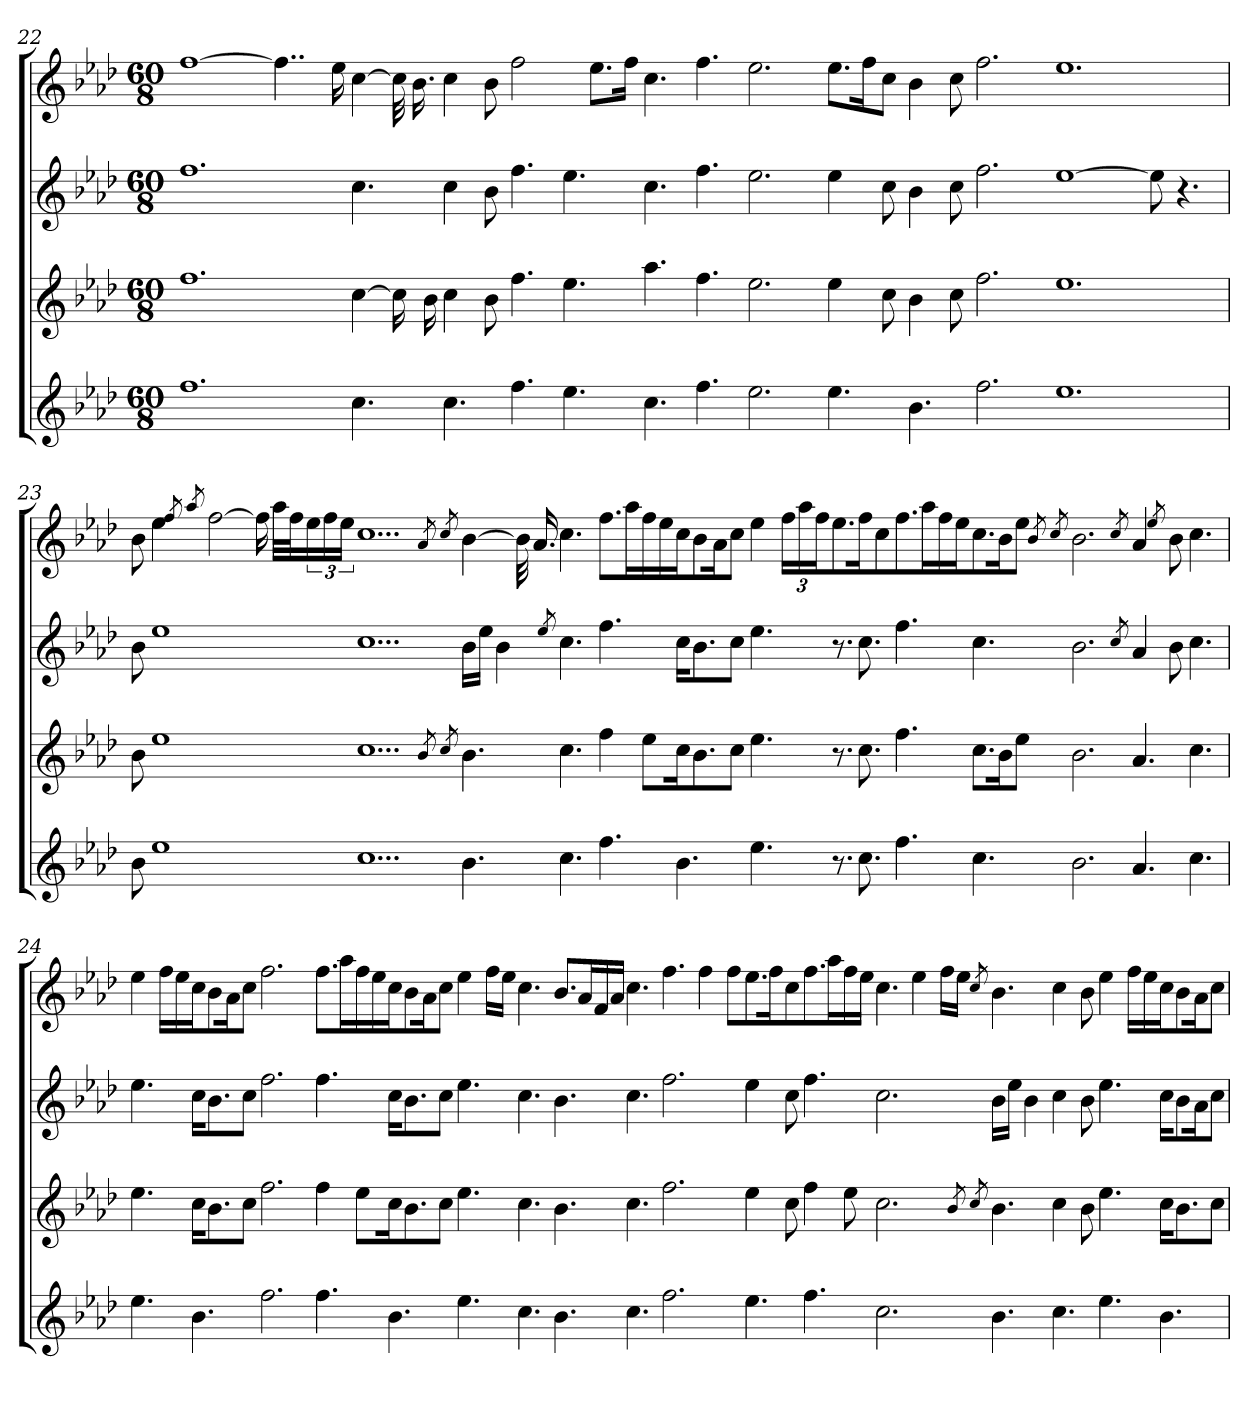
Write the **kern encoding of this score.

**kern	**kern	**kern	**kern
*part4	*part3	*part2	*part1
*staff4	*staff3	*staff2	*staff1
*clefG2	*clefG2	*clefG2	*clefG2
*k[b-e-a-d-]	*k[b-e-a-d-]	*k[b-e-a-d-]	*k[b-e-a-d-]
*M60/8	*M60/8	*M60/8	*M60/8
=22	=22	=22	=22
1.ff	1.ff	1.ff	[1ff
.	.	.	4..ff]
.	.	.	16ee-
4.cc	[4cc	4.cc	[4cc
.	16cc]	.	32cc]
.	.	.	16.b-
.	16b-	.	.
4.cc	4cc	4cc	4cc
.	8b-	8b-	8b-
4.ff	4.ff	4.ff	2ff
4.ee-	4.ee-	4.ee-	.
.	.	.	8.ee-\L
.	.	.	16ff\Jk
4.cc	4.aa-	4.cc	4.cc
4.ff	4.ff	4.ff	4.ff
2.ee-	2.ee-	2.ee-	2.ee-
4.ee-	4ee-	4ee-	8.ee-\L
.	.	.	16ff\K
.	8cc	8cc	8cc\J
4.b-	4b-	4b-	4b-
.	8cc	8cc	8cc
2.ff	2.ff	2.ff	2.ff
1.ee-	1.ee-	[1ee-	1.ee-
.	.	8ee-]	.
.	.	4.r	.
=23	=23	=23	=23
8b-	8b-	8b-	8b-
1ee-	1ee-	1ee-	4ee-
.	.	.	8qff
.	.	.	8qaa-
.	.	.	[2ff
.	.	.	16ff]
.	.	.	32aa-\LLL
.	.	.	32ff\J
.	.	.	24ee-\
.	.	.	24ff\
.	.	.	24ee-\JJ
1...cc	1...cc	1...cc	1...cc
.	8qb-	.	8qa-
.	8qcc	.	8qcc
4.b-	4.b-	16b-\LL	[4b-
.	.	16ee-\JJ	.
.	.	4b-	.
.	.	.	32b-]
.	.	.	16.a-
.	.	8qee-	.
4.cc	4.cc	4.cc	4.cc
4.ff	4ff	4.ff	8.ff\L
.	.	.	16aa-\L
.	8ee-\L	.	16ff\
.	.	.	16ee-\
4.b-	16cc\K	16cc\KL	16cc\J
.	8.b-\	8.b-\	8b-\
.	.	.	16a-\K
.	8cc\J	8cc\J	8cc\J
4.ee-	4.ee-	4.ee-	4ee-
.	.	.	24ff\LL
.	.	.	24aa-\
.	.	.	24ff\J
8.r	8.r	8.r	8.ee-\
8.cc	8.cc	8.cc	16ff\K
.	.	.	8cc\
4.ff	4.ff	4.ff	8.ff\
.	.	.	16aa-\L
.	.	.	16ff\
.	.	.	16ee-\J
4.cc	8.cc\L	4.cc	8.cc\
.	16b-\K	.	16b-\K
.	8ee-\J	.	8ee-\J
.	.	.	8qb-
.	.	.	8qcc
2.b-	2.b-	2.b-	2.b-
.	.	8qcc	8qcc
4.a-	4.a-	4a-	4a-
.	.	.	8qee-
.	.	8b-	8b-
4.cc	4.cc	4.cc	4.cc
=24	=24	=24	=24
4.ee-	4.ee-	4.ee-	4ee-
.	.	.	16ff\LL
.	.	.	16ee-\
4.b-	16cc\KL	16cc\KL	16cc\J
.	8.b-\	8.b-\	8b-\
.	.	.	16a-\K
.	8cc\J	8cc\J	8cc\J
2.ff	2.ff	2.ff	2.ff
4.ff	4ff	4.ff	8.ff\L
.	.	.	16aa-\L
.	8ee-\L	.	16ff\
.	.	.	16ee-\
4.b-	16cc\K	16cc\KL	16cc\J
.	8.b-\	8.b-\	8b-\
.	.	.	16a-\K
.	8cc\J	8cc\J	8cc\J
4.ee-	4.ee-	4.ee-	4ee-
.	.	.	16ff\LL
.	.	.	16ee-\JJ
4.cc	4.cc	4.cc	4.cc
4.b-	4.b-	4.b-	8.b-/L
.	.	.	16a-/L
.	.	.	16f/
.	.	.	16a-/JJ
4.cc	4.cc	4.cc	4.cc
2.ff	2.ff	2.ff	4.ff
.	.	.	4ff
.	.	.	8ff\L
4.ee-	4ee-	4ee-	8.ee-\
.	.	.	16ff\K
.	8cc	8cc	8cc\
4.ff	4ff	4.ff	8.ff\
.	.	.	16aa-\L
.	8ee-	.	16ff\
.	.	.	16ee-\JJ
2.cc	2.cc	2.cc	4.cc
.	.	.	4ee-
.	.	.	16ff\LL
.	.	.	16ee-\JJ
.	8qb-	.	.
.	8qcc	.	8qcc
4.b-	4.b-	16b-\LL	4.b-
.	.	16ee-\JJ	.
.	.	4b-	.
4.cc	4cc	4cc	4cc
.	8b-	8b-	8b-
4.ee-	4.ee-	4.ee-	4ee-
.	.	.	16ff\LL
.	.	.	16ee-\
4.b-	16cc\KL	16cc\KL	16cc\J
.	8.b-\	8b-\	8b-\
.	.	16a-\K	16a-\K
.	8cc\J	8cc\J	8cc\J
=	=	=	=
*-	*-	*-	*-
